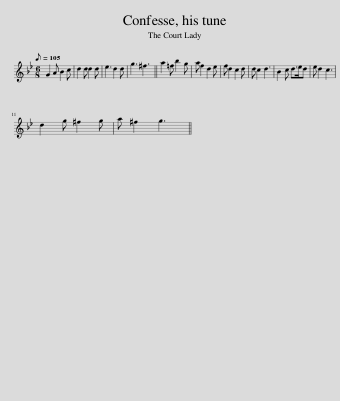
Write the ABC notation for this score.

X:1
L:1/8
Q:1/8=105
M:6/8
I:linebreak $
K:Gmin
V:1 treble
V:1
 G2 A B2 c | d2 d d2 d | e3 d2 d | g3 ^f3 || a2 =f b2 g | %5
 a f2 d2 e | f d2 c2 d | d c2 d3 | B2 c d>ed | e d2 c3 |$ %10
 d2 g ^f2 g | a ^f2 g3 || %12
